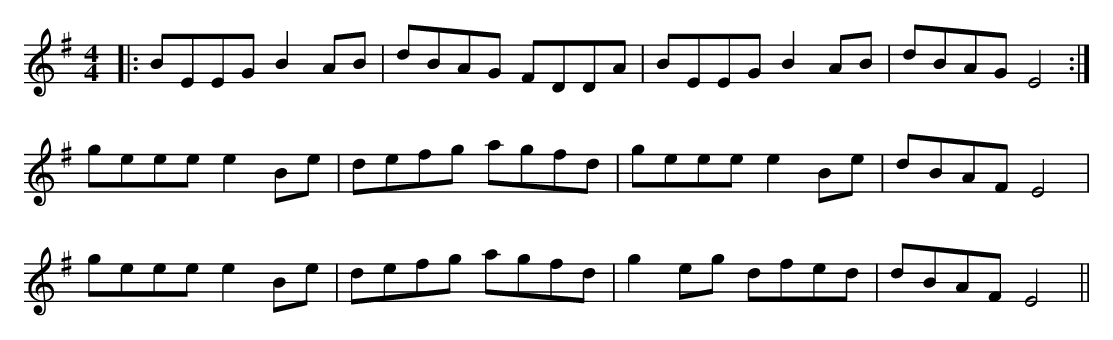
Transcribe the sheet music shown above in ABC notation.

X:1
M:4/4
K:Emin
|:BEEGB2AB|dBAG FDDA|BEEGB2AB|dBAGE4:|
geeee2Be|defg agfd|geeee2Be|dBAFE4|
geeee2Be|defg agfd|g2eg dfed|dBAFE4||
